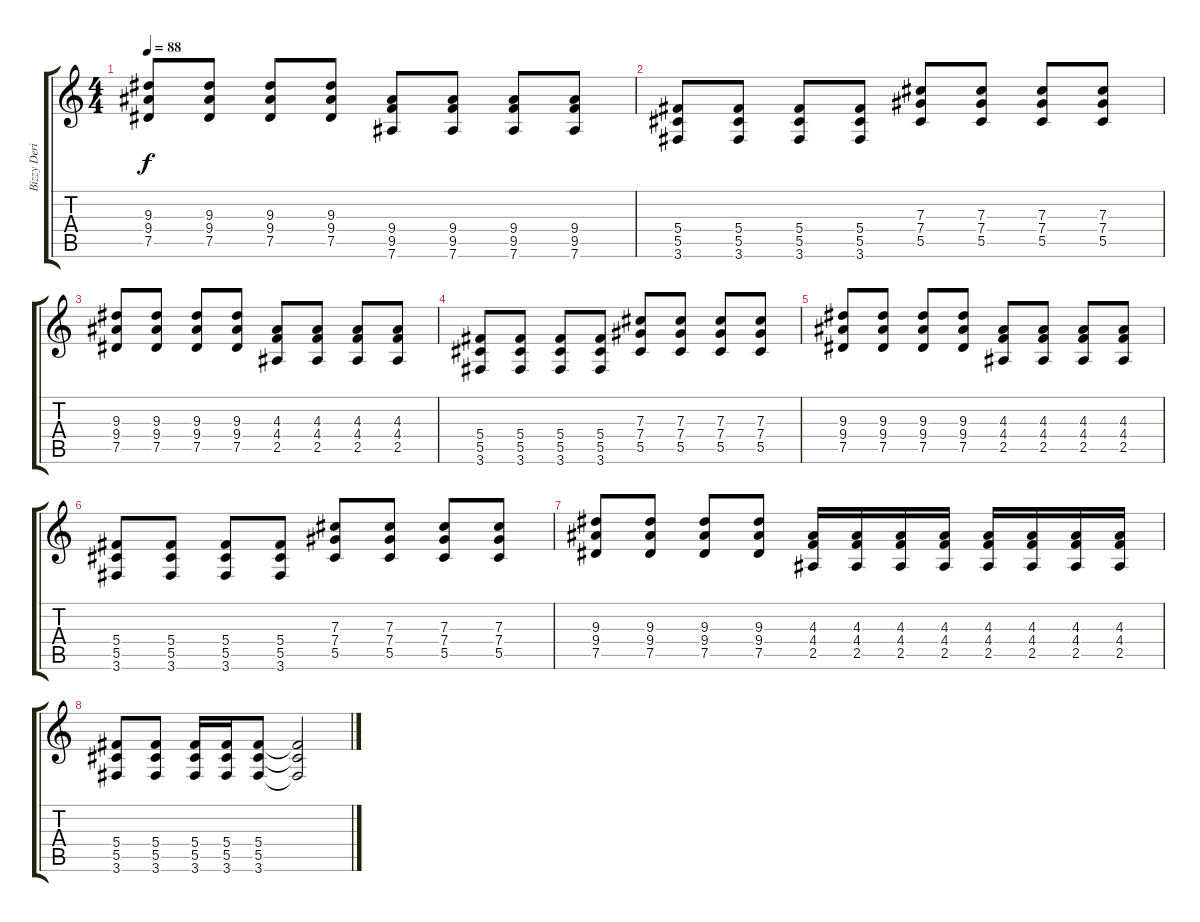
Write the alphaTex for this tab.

\track ("Bizzy Derick" "Bizzy Deri") {instrument acousticguitarsteel}
\staff {score tabs}
\tuning (Eb4 Bb3 Gb3 Db3 Ab2 Eb2) {hide}
\ts (4 4)
\tempo 88
\clef g2
\ks c
(9.3 9.4 7.5).8{dy f} (9.3 9.4 7.5).8 (9.3 9.4 7.5).8 (9.3 9.4 7.5).8 (9.4 9.5 7.6).8 (9.4 9.5 7.6).8 (9.4 9.5 7.6).8 (9.4 9.5 7.6).8 |
(5.4 5.5 3.6).8 (5.4 5.5 3.6).8 (5.4 5.5 3.6).8 (5.4 5.5 3.6).8 (7.3 7.4 5.5).8 (7.3 7.4 5.5).8 (7.3 7.4 5.5).8 (7.3 7.4 5.5).8 |
(9.3 9.4 7.5).8 (9.3 9.4 7.5).8 (9.3 9.4 7.5).8 (9.3 9.4 7.5).8 (4.3 4.4 2.5).8 (4.3 4.4 2.5).8 (4.3 4.4 2.5).8 (4.3 4.4 2.5).8 |
(5.4 5.5 3.6).8 (5.4 5.5 3.6).8 (5.4 5.5 3.6).8 (5.4 5.5 3.6).8 (7.3 7.4 5.5).8 (7.3 7.4 5.5).8 (7.3 7.4 5.5).8 (7.3 7.4 5.5).8 |
(9.3 9.4 7.5).8 (9.3 9.4 7.5).8 (9.3 9.4 7.5).8 (9.3 9.4 7.5).8 (4.3 4.4 2.5).8 (4.3 4.4 2.5).8 (4.3 4.4 2.5).8 (4.3 4.4 2.5).8 |
(5.4 5.5 3.6).8 (5.4 5.5 3.6).8 (5.4 5.5 3.6).8 (5.4 5.5 3.6).8 (7.3 7.4 5.5).8 (7.3 7.4 5.5).8 (7.3 7.4 5.5).8 (7.3 7.4 5.5).8 |
(9.3 9.4 7.5).8 (9.3 9.4 7.5).8 (9.3 9.4 7.5).8 (9.3 9.4 7.5).8 (4.3 4.4 2.5).16 (4.3 4.4 2.5).16 (4.3 4.4 2.5).16 (4.3 4.4 2.5).16 (4.3 4.4 2.5).16 (4.3 4.4 2.5).16 (4.3 4.4 2.5).16 (4.3 4.4 2.5).16 |
(5.4 5.5 3.6).8 (5.4 5.5 3.6).8 (5.4 5.5 3.6).16 (5.4 5.5 3.6).16 (5.4 5.5 3.6).8 (5.4{t} 5.5{t} 3.6{t}).2
